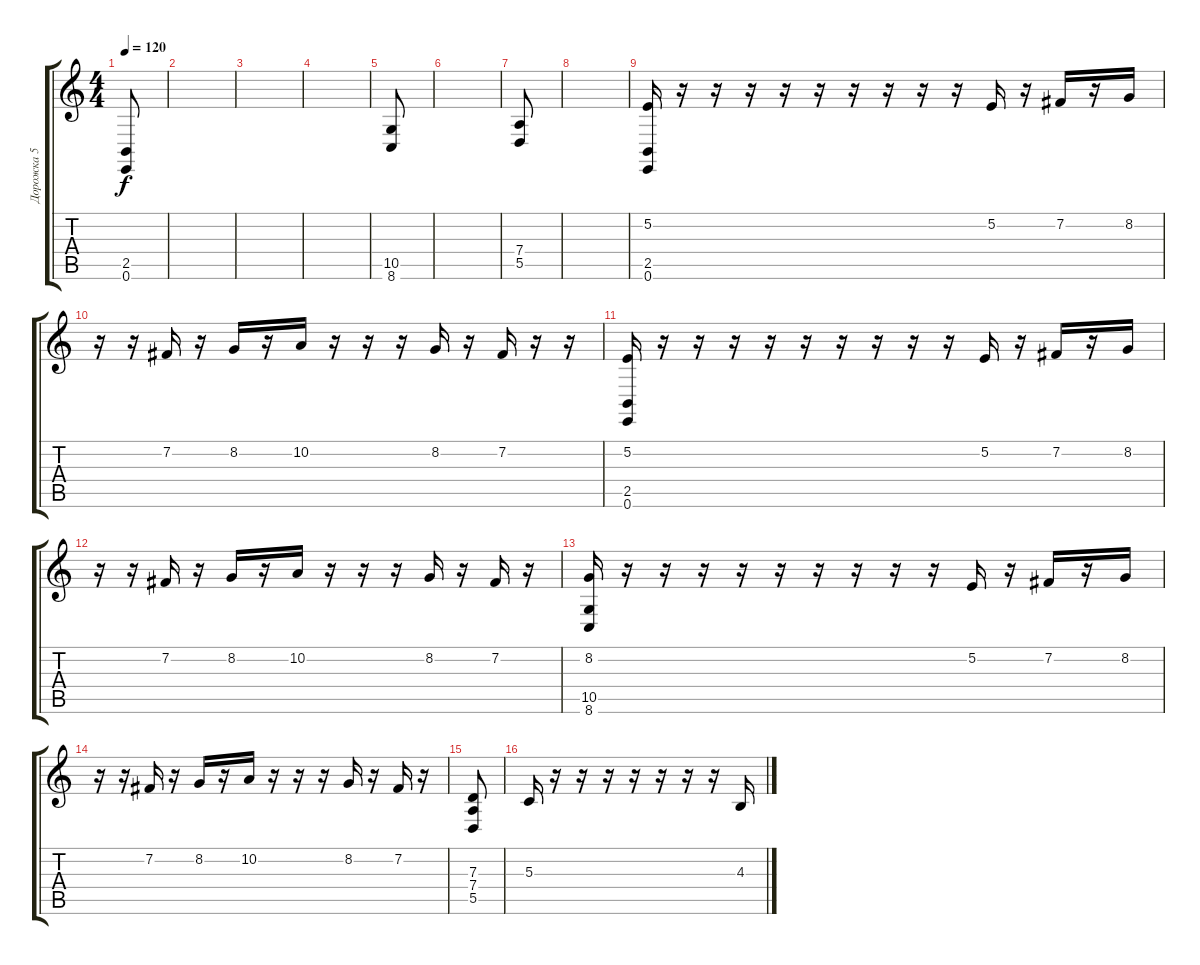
\track ("Дорожка 5" "Дорожка 5") {instrument churchorgan}
\staff {score tabs}
\tuning (E4 B3 G3 D3 A2 E2) {hide}
\ts (4 4)
\tempo 120
\clef g2
\ks c
(2.5 0.6).8{dy f} |
|
|
|
(10.5 8.6).8 |
|
(7.4 5.5).8 |
|
(5.2 2.5 0.6).16 r.16 r.16 r.16 r.16 r.16 r.16 r.16 r.16 r.16 5.2.16 r.16 7.2.16 r.16 8.2.16 |
r.16 r.16 7.2.16 r.16 8.2.16 r.16 10.2.16 r.16 r.16 r.16 8.2.16 r.16 7.2.16 r.16 r.16 |
(5.2 2.5 0.6).16 r.16 r.16 r.16 r.16 r.16 r.16 r.16 r.16 r.16 5.2.16 r.16 7.2.16 r.16 8.2.16 |
r.16 r.16 7.2.16 r.16 8.2.16 r.16 10.2.16 r.16 r.16 r.16 8.2.16 r.16 7.2.16 r.16 |
(8.2 10.5 8.6).16 r.16 r.16 r.16 r.16 r.16 r.16 r.16 r.16 r.16 5.2.16 r.16 7.2.16 r.16 8.2.16 |
r.16 r.16 7.2.16 r.16 8.2.16 r.16 10.2.16 r.16 r.16 r.16 8.2.16 r.16 7.2.16 r.16 |
(7.3 7.4 5.5).8 |
5.3.16 r.16 r.16 r.16 r.16 r.16 r.16 r.16 4.3.16
